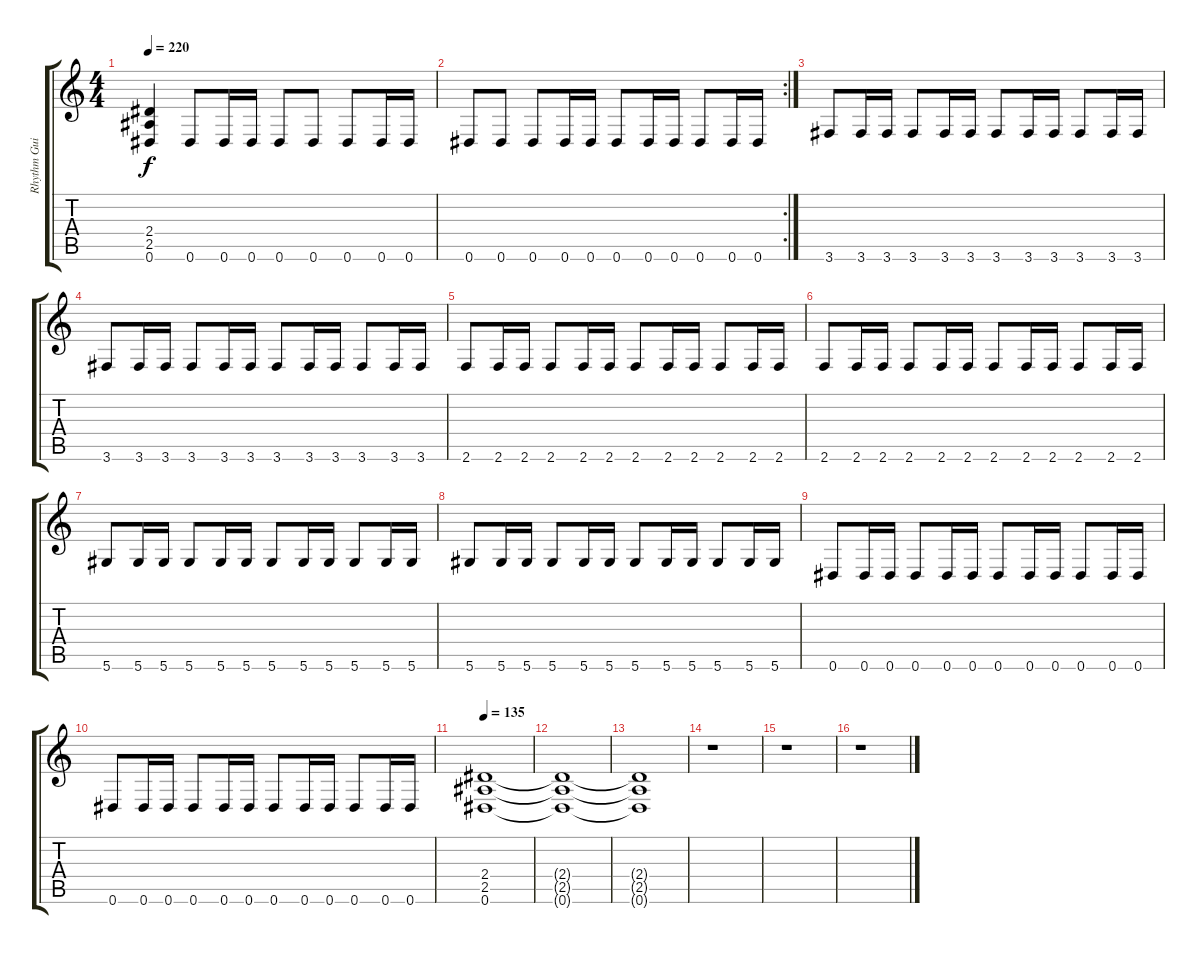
\track ("Rhythm Guitar 2" "Rhythm Gui") {instrument distortionguitar}
\staff {score tabs}
\tuning (Eb4 Bb3 Gb3 Db3 Ab2 Eb2) {hide}
\ts (4 4)
\tempo 220
\clef g2
\ks c
(2.4 2.5 0.6).4{dy f} 0.6.8 0.6.16 0.6.16 0.6.8 0.6.8 0.6.8 0.6.16 0.6.16 |
\rc 2
0.6.8 0.6.8 0.6.8 0.6.16 0.6.16 0.6.8 0.6.16 0.6.16 0.6.8 0.6.16 0.6.16 |
3.6.8 3.6.16 3.6.16 3.6.8 3.6.16 3.6.16 3.6.8 3.6.16 3.6.16 3.6.8 3.6.16 3.6.16 |
3.6.8 3.6.16 3.6.16 3.6.8 3.6.16 3.6.16 3.6.8 3.6.16 3.6.16 3.6.8 3.6.16 3.6.16 |
2.6.8 2.6.16 2.6.16 2.6.8 2.6.16 2.6.16 2.6.8 2.6.16 2.6.16 2.6.8 2.6.16 2.6.16 |
2.6.8 2.6.16 2.6.16 2.6.8 2.6.16 2.6.16 2.6.8 2.6.16 2.6.16 2.6.8 2.6.16 2.6.16 |
5.6.8 5.6.16 5.6.16 5.6.8 5.6.16 5.6.16 5.6.8 5.6.16 5.6.16 5.6.8 5.6.16 5.6.16 |
5.6.8 5.6.16 5.6.16 5.6.8 5.6.16 5.6.16 5.6.8 5.6.16 5.6.16 5.6.8 5.6.16 5.6.16 |
0.6.8 0.6.16 0.6.16 0.6.8 0.6.16 0.6.16 0.6.8 0.6.16 0.6.16 0.6.8 0.6.16 0.6.16 |
0.6.8 0.6.16 0.6.16 0.6.8 0.6.16 0.6.16 0.6.8 0.6.16 0.6.16 0.6.8 0.6.16 0.6.16 |
\tempo 135
(2.4 2.5 0.6).1 |
(2.4{t} 2.5{t} 0.6{t}).1 |
(2.4{t} 2.5{t} 0.6{t}).1 |
r.1 |
r.1 |
r.1
